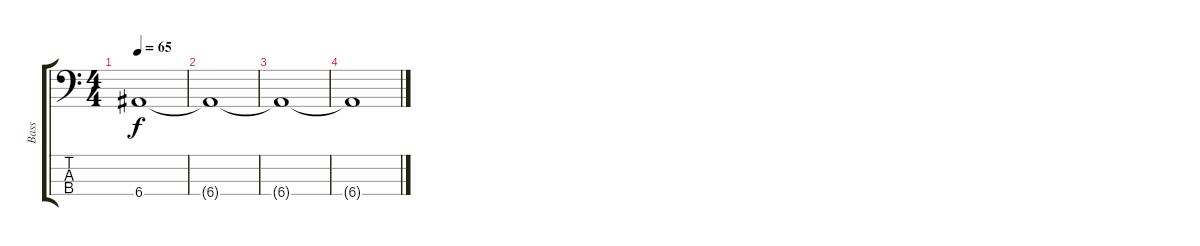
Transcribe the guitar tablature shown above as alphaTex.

\track ("Bass" "Bass") {instrument electricbasspick}
\staff {score tabs}
\tuning (G2 D2 A1 E1) {hide}
\ts (4 4)
\tempo 65
\clef f4
\ks c
6.4{t}.1{dy f} |
6.4{t}.1 |
6.4{t}.1 |
6.4{t}.1
